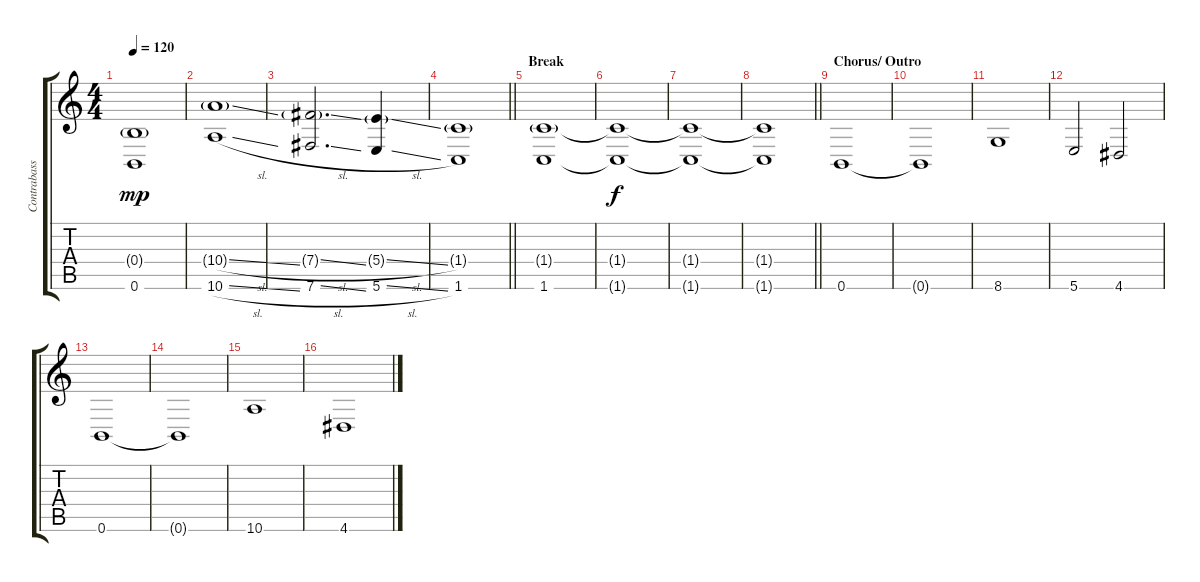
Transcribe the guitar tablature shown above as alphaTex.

\track ("Contrabass" "Contrabass") {instrument contrabass}
\staff {score tabs}
\tuning (Db4 Ab3 E3 B2 Gb2 B1) {hide}
\ts (4 4)
\tempo 120
\clef g2
\ks c
(0.4{g} 0.6).1{dy mp} |
(10.4{sl g} 10.6{sl}).1 |
(7.4{sl g} 7.6{sl}).2{d} (5.4{sl g} 5.6{sl}).4 |
\barLineRight lightlight
(1.4{g} 1.6).1 |
\section ("" "Break")
(1.4{g} 1.6).1 |
(1.4{t} 1.6{t}).1{dy f} |
(1.4{t} 1.6{t}).1 |
\barLineRight lightlight
(1.4{t} 1.6{t}).1 |
\section ("" "Chorus/ Outro")
0.6.1 |
0.6{t}.1 |
8.6.1 |
5.6.2 4.6.2 |
0.6.1 |
0.6{t}.1 |
10.6.1 |
4.6.1
